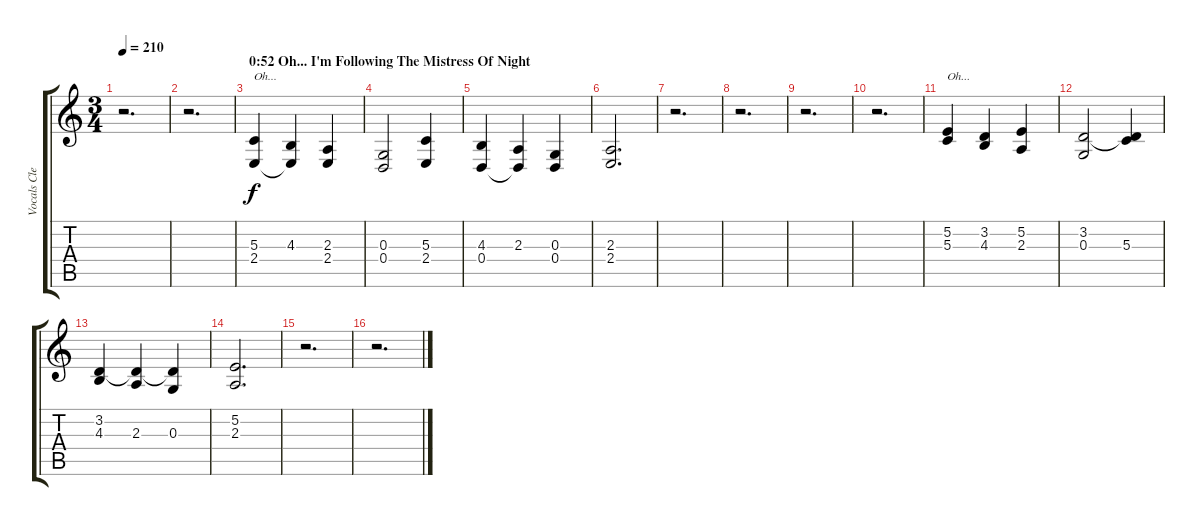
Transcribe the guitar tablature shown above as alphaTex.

\track ("Vocals Clean" "Vocals Cle") {instrument tenorsax}
\staff {score tabs}
\tuning (E4 B3 G3 D3 A2 E2) {hide}
\ts (3 4)
\tempo 210
\clef g2
\ks c
r.2{d dy mf} |
r.2{d} |
\section ("" "0:52 Oh... I'm Following The Mistress Of Night")
(5.3 2.4).4{txt "Oh..." dy f} (4.3 2.4{t}).4 (2.3 2.4).4 |
(0.3 0.4).2 (5.3 2.4).4 |
(4.3 0.4).4 (2.3 0.4{t}).4 (0.3 0.4).4 |
(2.3 2.4).2{d} |
r.2{d} |
r.2{d} |
r.2{d} |
r.2{d} |
(5.2 5.3).4{txt "Oh..."} (3.2 4.3).4 (5.2 2.3).4 |
(3.2 0.3).2 (3.2{t} 5.3).4 |
(3.2 4.3).4 (3.2{t} 2.3).4 (3.2{t} 0.3).4 |
(5.2 2.3).2{d} |
r.2{d} |
r.2{d}
